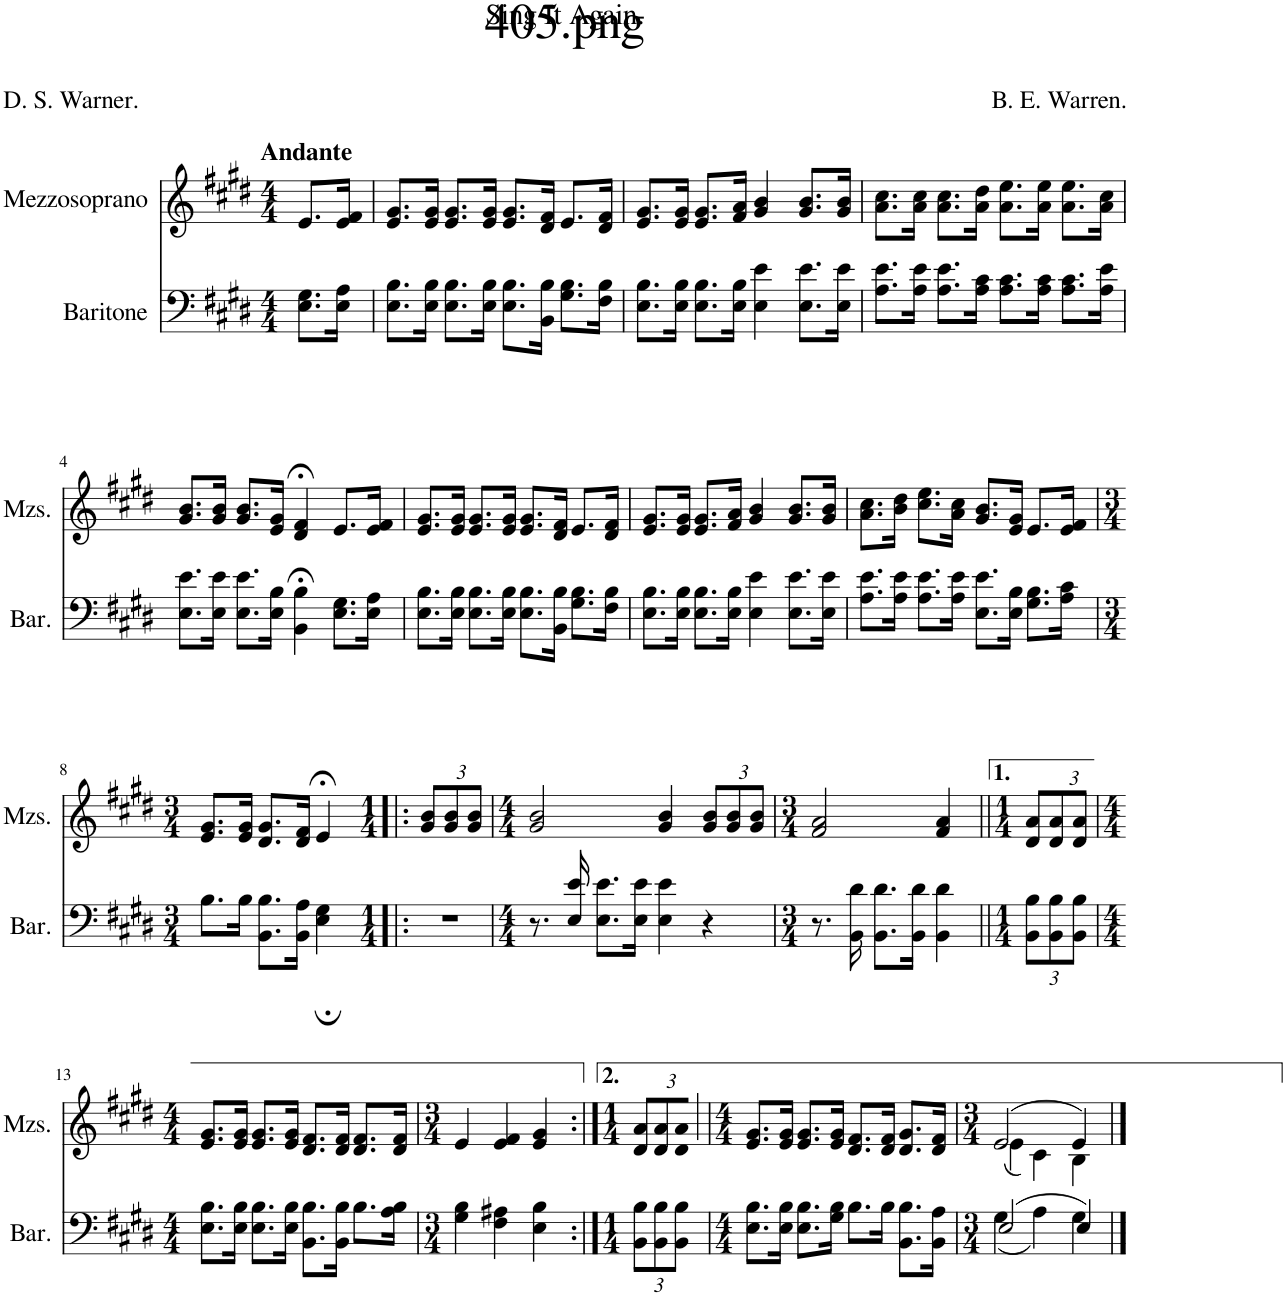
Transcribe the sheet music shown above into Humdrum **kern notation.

**kern	**kern
*part2	*part1
*staff2	*staff1
*I"Baritone	*I"Mezzosoprano
*I'Bar.	*I'Mzs.
*clefF4	*clefG2
*k[f#c#g#d#]	*k[f#c#g#d#]
*M4/4	*M4/4
=	=
!	!LO:TX:a:B:t=Andante
8.E\ 8.G#\L	8.e/L
16E\ 16A\Jk	16e/ 16f#/Jk
=1	=1
8.E\ 8.B\L	8.e/ 8.g#/L
16E\ 16B\Jk	16e/ 16g#/Jk
8.E\ 8.B\L	8.e/ 8.g#/L
16E\ 16B\Jk	16e/ 16g#/Jk
8.E\ 8.B\L	8.e/ 8.g#/L
16BB\ 16B\Jk	16d#/ 16f#/Jk
8.G#\ 8.B\L	8.e/L
16F#\ 16B\Jk	16d#/ 16f#/Jk
=2	=2
8.E\ 8.B\L	8.e/ 8.g#/L
16E\ 16B\Jk	16e/ 16g#/Jk
8.E\ 8.B\L	8.e/ 8.g#/L
16E\ 16B\Jk	16f#/ 16a/Jk
4E\ 4e\	4g#/ 4b/
8.E\ 8.e\L	8.g#/ 8.b/L
16E\ 16e\Jk	16g#/ 16b/Jk
=3	=3
8.A\ 8.e\L	8.a\ 8.cc#\L
16A\ 16e\Jk	16a\ 16cc#\Jk
8.A\ 8.e\L	8.a\ 8.cc#\L
16A\ 16c#\Jk	16a\ 16dd#\Jk
8.A\ 8.c#\L	8.a\ 8.ee\L
16A\ 16c#\Jk	16a\ 16ee\Jk
8.A\ 8.c#\L	8.a\ 8.ee\L
16A\ 16e\Jk	16a\ 16cc#\Jk
!!LO:LB:g=z
=4	=4
8.E\ 8.e\L	8.g#/ 8.b/L
16E\ 16e\Jk	16g#/ 16b/Jk
8.E\ 8.e\L	8.g#/ 8.b/L
16E\ 16B\Jk	16e/ 16g#/Jk
4BB\;< 4B\;<	4d#/;< 4f#/;<
8.E\ 8.G#\L	8.e/L
16E\ 16A\Jk	16e/ 16f#/Jk
=5	=5
8.E\ 8.B\L	8.e/ 8.g#/L
16E\ 16B\Jk	16e/ 16g#/Jk
8.E\ 8.B\L	8.e/ 8.g#/L
16E\ 16B\Jk	16e/ 16g#/Jk
8.E\ 8.B\L	8.e/ 8.g#/L
16BB\ 16B\Jk	16d#/ 16f#/Jk
8.G#\ 8.B\L	8.e/L
16F#\ 16B\Jk	16d#/ 16f#/Jk
=6	=6
8.E\ 8.B\L	8.e/ 8.g#/L
16E\ 16B\Jk	16e/ 16g#/Jk
8.E\ 8.B\L	8.e/ 8.g#/L
16E\ 16B\Jk	16f#/ 16a/Jk
4E\ 4e\	4g#/ 4b/
8.E\ 8.e\L	8.g#/ 8.b/L
16E\ 16e\Jk	16g#/ 16b/Jk
=7	=7
8.A\ 8.e\L	8.a\ 8.cc#\L
16A\ 16e\Jk	16b\ 16dd#\Jk
8.A\ 8.e\L	8.cc#\ 8.ee\L
16A\ 16e\Jk	16a\ 16cc#\Jk
8.E\ 8.e\L	8.g#/ 8.b/L
16E\ 16B\Jk	16e/ 16g#/Jk
8.G#\ 8.B\L	8.e/L
16A\ 16c#\Jk	16e/ 16f#/Jk
!!LO:LB:g=z
=8	=8
*M3/4	*M3/4
8.B\L	8.e/ 8.g#/L
16B\Jk	16e/ 16g#/Jk
8.BB\ 8.B\L	8.d#/ 8.g#/L
16BB\ 16A\Jk	16d#/ 16f#/Jk
4E\; 4G#\;	4e;</
=9!|:	=9!|:
*M1/4	*M1/4
*	*Xbrackettup
4r	12g#/ 12b/L
.	12g#/ 12b/
.	12g#/ 12b/J
=10	=10
*M4/4	*M4/4
8.r	2g#/ 2b/
16E/ 16e/	.
8.E\ 8.e\L	.
16E\ 16e\Jk	.
4E\ 4e\	4g#/ 4b/
4r	12g#/ 12b/L
.	12g#/ 12b/
.	12g#/ 12b/J
=11	=11
*M3/4	*M3/4
8.r	2f#/ 2a/
16BB\ 16d#\	.
8.BB\ 8.d#\L	.
16BB\ 16d#\Jk	.
4BB\ 4d#\	4f#/ 4a/
=12||	=12||
*M1/4	*M1/4
*Xbrackettup	*
12BB\ 12B\L	12d#/ 12a/L
12BB\ 12B\	12d#/ 12a/
12BB\ 12B\J	12d#/ 12a/J
!!LO:LB:g=z
=13	=13
*M4/4	*M4/4
8.E\ 8.B\L	8.e/ 8.g#/L
16E\ 16B\Jk	16e/ 16g#/Jk
8.E\ 8.B\L	8.e/ 8.g#/L
16E\ 16B\Jk	16e/ 16g#/Jk
8.BB\ 8.B\L	8.d#/ 8.f#/L
16BB\ 16B\Jk	16d#/ 16f#/Jk
8.B\L	8.d#/ 8.f#/L
16A\ 16B\Jk	16d#/ 16f#/Jk
=14	=14
*M3/4	*M3/4
4G#\ 4B\	4e/
4F#\ 4A#X\	4e/ 4f#/
4E\ 4B\	4e/ 4g#/
=15:|!	=15:|!
*M1/4	*M1/4
12BB\ 12B\L	12d#/ 12a/L
12BB\ 12B\	12d#/ 12a/
12BB\ 12B\J	12d#/ 12a/J
=16	=16
*M4/4	*M4/4
8.E\ 8.B\L	8.e/ 8.g#/L
16E\ 16B\Jk	16e/ 16g#/Jk
8.E\ 8.B\L	8.e/ 8.g#/L
16G#\ 16B\Jk	16e/ 16g#/Jk
8.B\L	8.d#/ 8.f#/L
16B\Jk	16d#/ 16f#/Jk
8.BB\ 8.B\L	8.d#/ 8.g#/L
16BB\ 16A\Jk	16d#/ 16f#/Jk
=17	=17
*M3/4	*M3/4
*^	*^
(2E/	(4G#\	(2e/	(4e\
.	4A\)	.	4c#\)
4E/)	4G#\	4e/)	4B\
*v	*v	*	*
*	*v	*v
==	==
*-	*-
